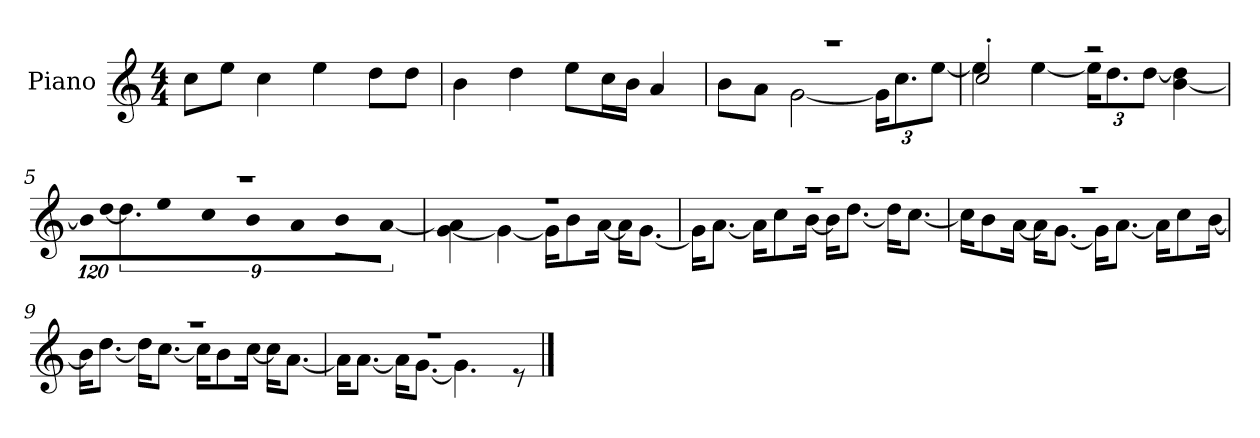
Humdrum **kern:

**kern
*part1
*staff1
*I"Piano
*I'P-no
*clefG2
*k[]
*M4/4
*MM90
=1
8cc\L
8ee\J
4cc\
4ee\
8dd\L
8dd\J
=2
4b\
4dd\
8ee\L
16cc\L
16b\JJ
4a/
=3
*^
1r	8b\L
.	8a\J
.	[2g\
*	*Xbrackettup
.	24g\KL]
.	12.cc\
.	[12ee\J
=4	=4
2cc'/	4ee\]
.	[4ee\
2r	24ee\KL]
.	12.dd\
.	[12dd\J
.	[4b\ 4dd\]
=5	=5
*	*brackettup
!	!LO:N:vis=16
1r	1920%107b\LL]
!	!LO:N:vis=16
.	[1920%107dd\J
.	9.dd\]
!	!LO:N:vis=8
.	640%71ee\
!	!LO:N:vis=16
.	1920%107cc\K
!	!LO:N:vis=8
.	640%71b\J
!	!LO:N:vis=4
.	1920%427a\
!	!LO:N:vis=8
.	640%71b\L
!	!LO:N:vis=8
.	[640%71a\J
!!LO:LB:g=z	!!
=6	=6
1r	[4g\ 4a\]
.	4g\_
.	16g\KL]
.	8b\
.	[16a\Jk
.	16a\KL]
.	[8.g\J
=7	=7
1r	16g\KL]
.	[8.a\J
.	16a\KL]
.	8cc\
.	[16b\Jk
.	16b\KL]
.	[8.dd\J
.	16dd\KL]
.	[8.cc\J
=8	=8
1r	16cc\KL]
.	8b\
.	[16a\Jk
.	16a\KL]
.	[8.g\J
.	16g\KL]
.	[8.a\J
.	16a\KL]
.	8cc\
.	[16b\Jk
!!LO:LB:g=z	!!
=9	=9
1r	16b\KL]
.	[8.dd\J
.	16dd\KL]
.	[8.cc\J
.	16cc\KL]
.	8b\
.	[16cc\Jk
.	16cc\KL]
.	[8.a\J
=10	=10
1r	16a\KL]
.	[8.a\J
.	16a\KL]
.	[8.g\J
.	4.g\]
.	8r
*v	*v
==
*-
